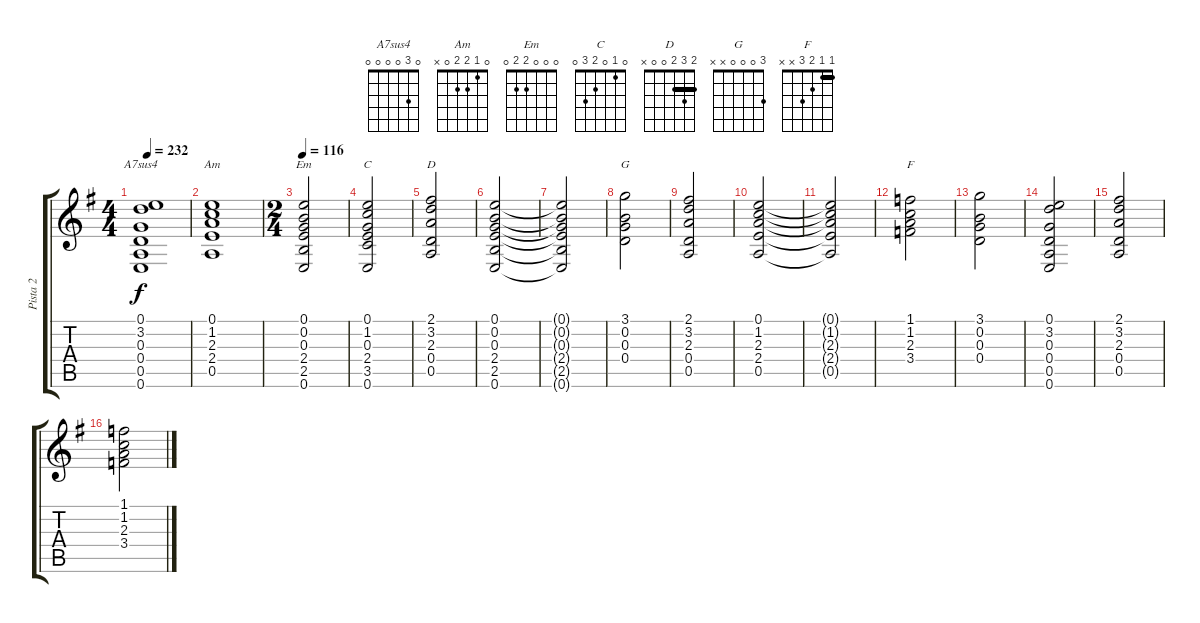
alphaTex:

\track ("Pista 2" "Pista 2") {instrument distortionguitar}
\staff {score tabs}
\tuning (E4 B3 G3 D3 A2 E2) {hide}
\chord ("A7sus4" 0 3 0 0 0 0)
\chord ("Am" 0 1 2 2 0 x)
\chord ("Em" 0 0 0 2 2 0)
\chord ("C" 0 1 0 2 3 0)
\chord ("D" 2 3 2 0 0 x) {barre 2}
\chord ("G" 3 0 0 0 x x)
\chord ("F" 1 1 2 3 x x) {barre 1}
\ts (4 4)
\tempo 232
\clef g2
\ks g
(0.1 3.2 0.3 0.4 0.5 0.6).1{ch "A7sus4" dy f} |
(0.1 1.2 2.3 2.4 0.5).1{ch "Am"} |
\ts (2 4)
\tempo 116
(0.1 0.2 0.3 2.4 2.5 0.6).2{ch "Em"} |
(0.1 1.2 0.3 2.4 3.5 0.6).2{ch "C"} |
(2.1 3.2 2.3 0.4 0.5).2{ch "D"} |
(0.1 0.2 0.3 2.4 2.5 0.6).2 |
(0.1{t} 0.2{t} 0.3{t} 2.4{t} 2.5{t} 0.6{t}).2 |
(3.1 0.2 0.3 0.4).2{ch "G"} |
(2.1 3.2 2.3 0.4 0.5).2 |
(0.1 1.2 2.3 2.4 0.5).2 |
(0.1{t} 1.2{t} 2.3{t} 2.4{t} 0.5{t}).2 |
(1.1 1.2 2.3 3.4).2{ch "F"} |
(3.1 0.2 0.3 0.4).2 |
(0.1 3.2 0.3 0.4 0.5 0.6).2 |
(2.1 3.2 2.3 0.4 0.5).2 |
(1.1 1.2 2.3 3.4).2
